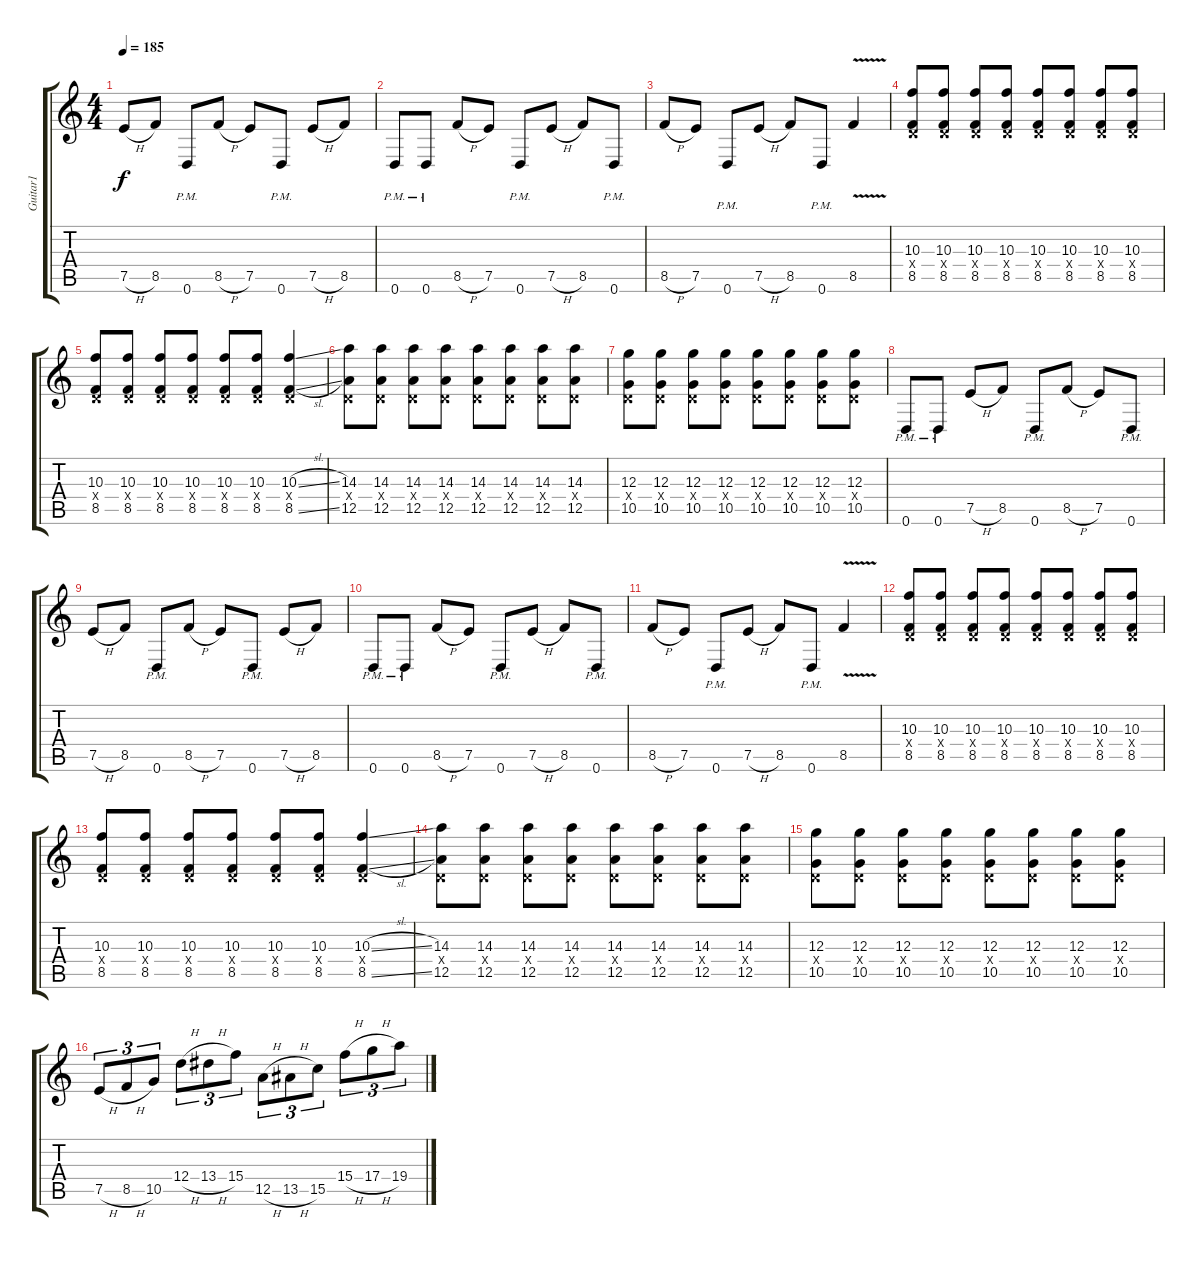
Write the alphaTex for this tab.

\track ("Guitar1" "Guitar1") {instrument distortionguitar}
\staff {score tabs}
\tuning (E4 B3 G3 D3 A2 D2) {hide}
\ts (4 4)
\tempo 185
\clef g2
\ks c
7.5{h}.8{dy f} 8.5.8 0.6{pm}.8 8.5{h}.8 7.5.8 0.6{pm}.8 7.5{h}.8 8.5.8 |
0.6{pm}.8 0.6{pm}.8 8.5{h}.8 7.5.8 0.6{pm}.8 7.5{h}.8 8.5.8 0.6{pm}.8 |
8.5{h}.8 7.5.8 0.6{pm}.8 7.5{h}.8 8.5.8 0.6{pm}.8 8.5{v}.4 |
(10.3 0.4{x} 8.5).8 (10.3 0.4{x} 8.5).8 (10.3 0.4{x} 8.5).8 (10.3 0.4{x} 8.5).8 (10.3 0.4{x} 8.5).8 (10.3 0.4{x} 8.5).8 (10.3 0.4{x} 8.5).8 (10.3 0.4{x} 8.5).8 |
(10.3 0.4{x} 8.5).8 (10.3 0.4{x} 8.5).8 (10.3 0.4{x} 8.5).8 (10.3 0.4{x} 8.5).8 (10.3 0.4{x} 8.5).8 (10.3 0.4{x} 8.5).8 (10.3{sl} 0.4{x} 8.5{sl}).4 |
(14.3 0.4{x} 12.5).8 (14.3 0.4{x} 12.5).8 (14.3 0.4{x} 12.5).8 (14.3 0.4{x} 12.5).8 (14.3 0.4{x} 12.5).8 (14.3 0.4{x} 12.5).8 (14.3 0.4{x} 12.5).8 (14.3 0.4{x} 12.5).8 |
(12.3 0.4{x} 10.5).8 (12.3 0.4{x} 10.5).8 (12.3 0.4{x} 10.5).8 (12.3 0.4{x} 10.5).8 (12.3 0.4{x} 10.5).8 (12.3 0.4{x} 10.5).8 (12.3 0.4{x} 10.5).8 (12.3 0.4{x} 10.5).8 |
0.6{pm}.8 0.6{pm}.8 7.5{h}.8 8.5.8 0.6{pm}.8 8.5{h}.8 7.5.8 0.6{pm}.8 |
7.5{h}.8 8.5.8 0.6{pm}.8 8.5{h}.8 7.5.8 0.6{pm}.8 7.5{h}.8 8.5.8 |
0.6{pm}.8 0.6{pm}.8 8.5{h}.8 7.5.8 0.6{pm}.8 7.5{h}.8 8.5.8 0.6{pm}.8 |
8.5{h}.8 7.5.8 0.6{pm}.8 7.5{h}.8 8.5.8 0.6{pm}.8 8.5{v}.4 |
(10.3 0.4{x} 8.5).8 (10.3 0.4{x} 8.5).8 (10.3 0.4{x} 8.5).8 (10.3 0.4{x} 8.5).8 (10.3 0.4{x} 8.5).8 (10.3 0.4{x} 8.5).8 (10.3 0.4{x} 8.5).8 (10.3 0.4{x} 8.5).8 |
(10.3 0.4{x} 8.5).8 (10.3 0.4{x} 8.5).8 (10.3 0.4{x} 8.5).8 (10.3 0.4{x} 8.5).8 (10.3 0.4{x} 8.5).8 (10.3 0.4{x} 8.5).8 (10.3{sl} 0.4{x} 8.5{sl}).4 |
(14.3 0.4{x} 12.5).8 (14.3 0.4{x} 12.5).8 (14.3 0.4{x} 12.5).8 (14.3 0.4{x} 12.5).8 (14.3 0.4{x} 12.5).8 (14.3 0.4{x} 12.5).8 (14.3 0.4{x} 12.5).8 (14.3 0.4{x} 12.5).8 |
(12.3 0.4{x} 10.5).8 (12.3 0.4{x} 10.5).8 (12.3 0.4{x} 10.5).8 (12.3 0.4{x} 10.5).8 (12.3 0.4{x} 10.5).8 (12.3 0.4{x} 10.5).8 (12.3 0.4{x} 10.5).8 (12.3 0.4{x} 10.5).8 |
7.5{h}.8{tu (3 2)} 8.5{h}.8{tu (3 2)} 10.5.8{tu (3 2)} 12.4{h}.8{tu (3 2)} 13.4{h}.8{tu (3 2)} 15.4.8{tu (3 2)} 12.5{h}.8{tu (3 2)} 13.5{h}.8{tu (3 2)} 15.5.8{tu (3 2)} 15.4{h}.8{tu (3 2)} 17.4{h}.8{tu (3 2)} 19.4.8{tu (3 2)}
